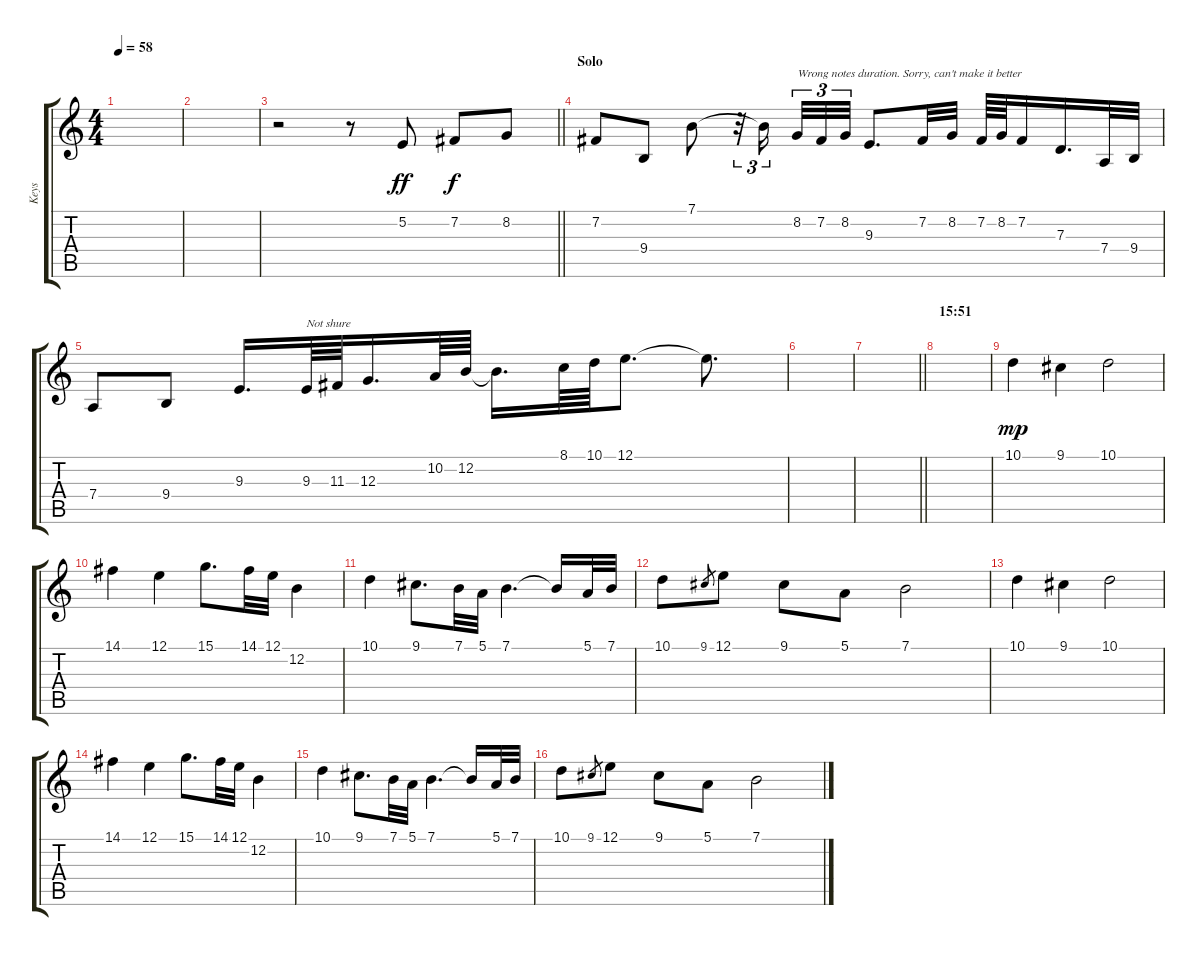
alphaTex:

\track ("Keys" "Keys") {instrument fx6goblins}
\staff {score tabs}
\tuning (E4 B3 G3 D3 A2 E2) {hide}
\ts (4 4)
\tempo 58
\clef g2
\ks c
|
|
\barLineRight lightlight
r.2 r.8 5.2.8{dy ff} 7.2.8{dy f} 8.2.8 |
\section ("" "Solo")
7.2.8{volume 13 instrument accordion} 9.4.8 7.1.8 r.32{tu (3 2)} 7.1{t}.16{tu (3 2) beam splitsecondary} 8.2.32{tu (3 2) txt "Wrong notes duration. Sorry, can't make it better"} 7.2.32{tu (3 2)} 8.2.32{tu (3 2)} 9.3.8{d} 7.2.32 8.2.32 7.2.64 8.2.64 7.2.16 7.3.16{d} 7.4.32 9.4.32 |
7.4.8 9.4.8 9.3.16{d} 9.3.64{txt "Not shure"} 11.3.64 12.3.16{d} 10.2.64 12.2.64 12.2{t}.16{d} 8.1.64 10.1.64 12.1.8{d} 12.1{t}.8{d} |
|
\barLineRight lightlight
|
\section ("" "15:51")
|
10.1.4{dy mp volume 5} 9.1.4 10.1.2 |
14.1.4 12.1.4 15.1.8{d} 14.1.32 12.1.32 12.2.4 |
10.1.4 9.1.8{d} 7.1.32 5.1.32 7.1.4{d} 7.1{t}.16 5.1.32 7.1.32 |
10.1.8 9.1.8{gr} 12.1.8 9.1.8 5.1.8 7.1.2 |
10.1.4 9.1.4 10.1.2 |
14.1.4 12.1.4 15.1.8{d} 14.1.32 12.1.32 12.2.4 |
10.1.4 9.1.8{d} 7.1.32 5.1.32 7.1.4{d} 7.1{t}.16 5.1.32 7.1.32 |
10.1.8 9.1.8{gr} 12.1.8 9.1.8 5.1.8 7.1.2
